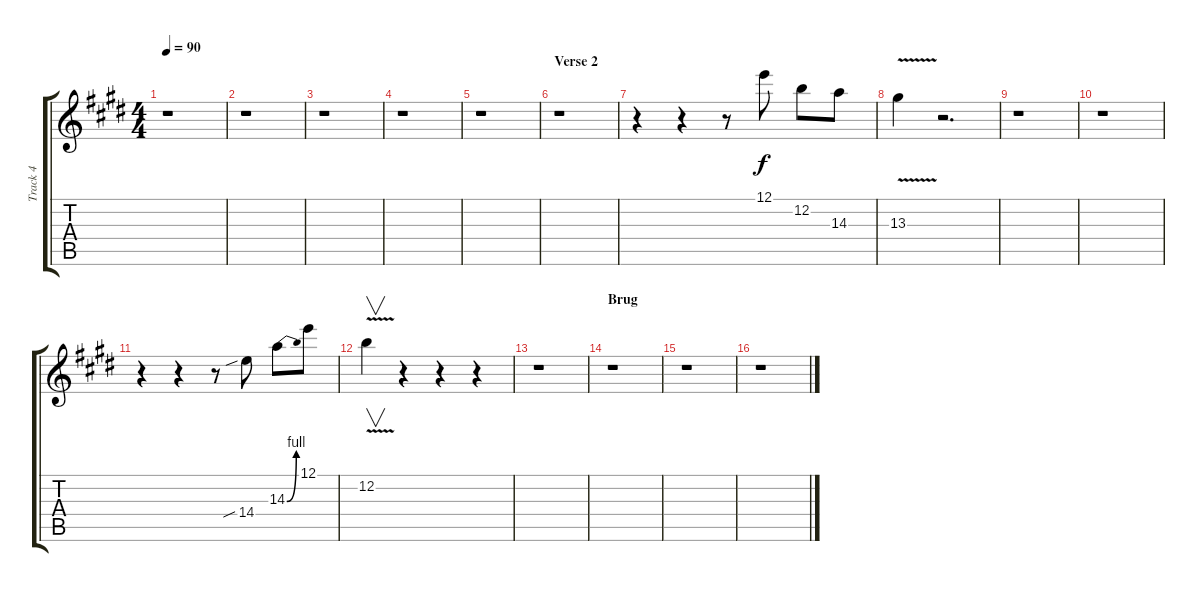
\track ("Track 4" "Track 4") {instrument distortionguitar}
\staff {score tabs}
\tuning (E4 B3 G3 D3 A2 E2) {hide}
\ts (4 4)
\tempo 90
\clef g2
\ks e
r.1{dy f} |
r.1 |
r.1 |
r.1 |
r.1 |
\section ("" "Verse 2")
r.1 |
r.4 r.4 r.8 12.1.8 12.2.8 14.3.8 |
13.3{v}.4 r.2{d} |
r.1 |
r.1 |
r.4 r.4 r.8 14.4{sib}.8 14.3{be (bend 0 0 60 4)}.8 12.1.8 |
12.2{v}.4{v} r.4 r.4 r.4 |
r.1 |
\section ("" "Brug")
r.1 |
r.1 |
r.1
